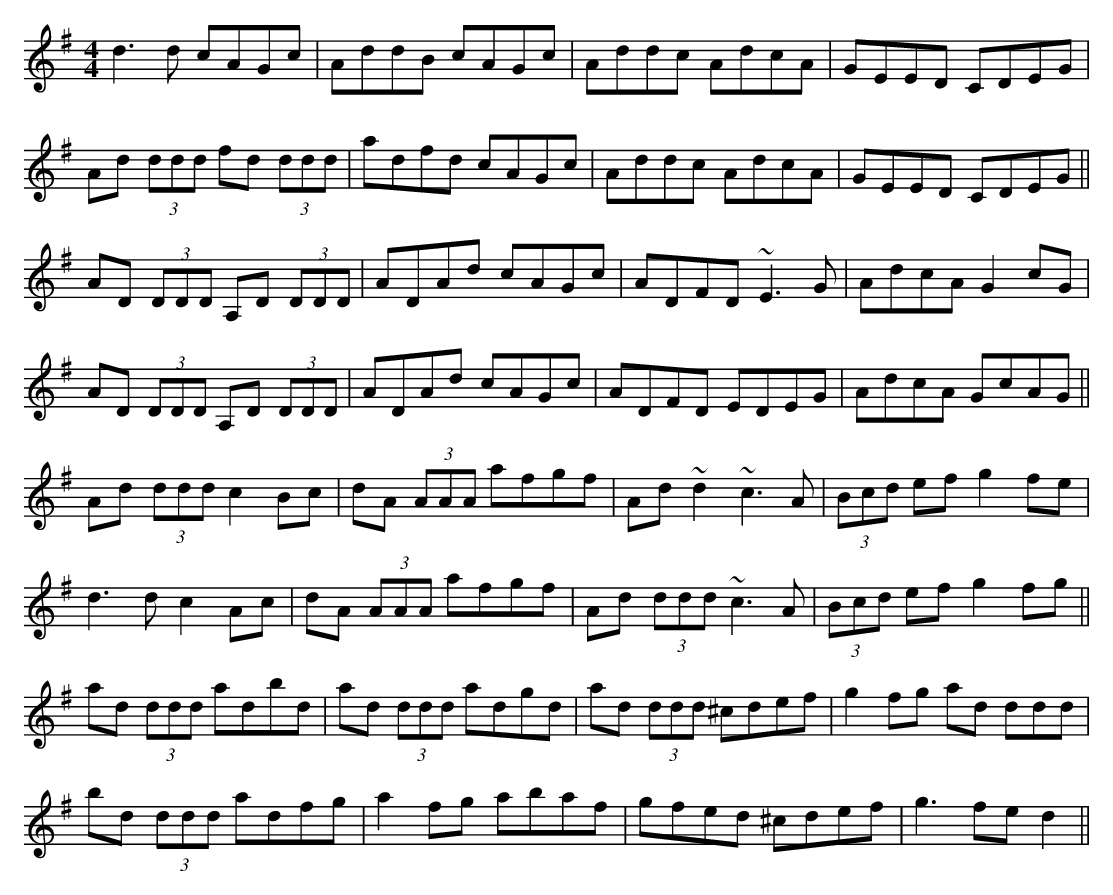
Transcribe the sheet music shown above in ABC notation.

X:1
M:4/4
K:Dmix
d3d cAGc|AddB cAGc|Addc AdcA|GEED CDEG|
Ad (3ddd fd (3ddd|adfd cAGc|Addc AdcA|GEED CDEG||
AD (3DDD A,D (3DDD|ADAd cAGc|ADFD ~E3G|AdcA G2cG|
AD (3DDD A,D (3DDD|ADAd cAGc|ADFD EDEG|AdcA GcAG||
Ad (3ddd c2Bc|dA (3AAA afgf|Ad~d2 ~c3A|(3Bcd ef g2fe|
d3 d c2Ac|dA (3AAA afgf|Ad (3ddd ~c3A|(3Bcd ef g2fg||
ad (3ddd adbd|ad (3ddd adgd|ad (3ddd ^cdef|g2fg ad 3ddd|
bd (3ddd adfg|a2 fg abaf|gfed ^cdef|g3 fe d2||
